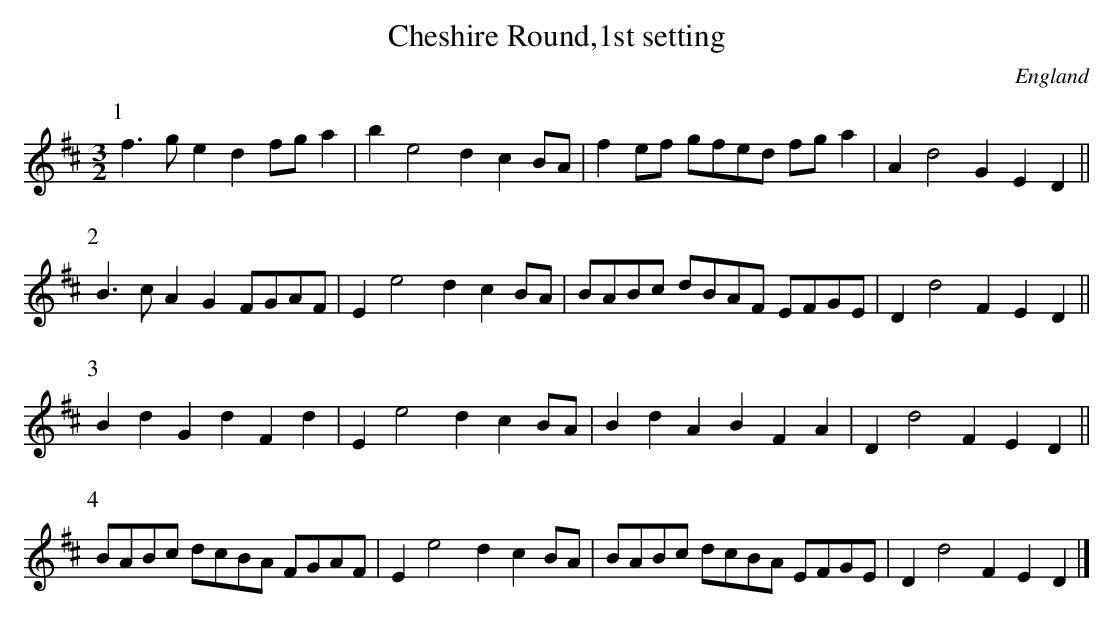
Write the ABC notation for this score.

X:1
T:Cheshire Round,1st setting
L:1/8
M:3/2
O:England
K:D
P:1
f3 g e2 d2 fg a2 | b2 e4 d2 c2 BA |\
f2 ef gfed fg a2 | A2 d4 G2 E2 D2 ||
P:2
B3 c A2 G2 FGAF | E2 e4 d2 c2 BA |\
BABc dBAF  EFGE | D2 d4 F2 E2 D2 ||
P:3
B2 d2 G2 d2 F2 d2 | E2 e4 d2 c2 BA |\
B2 d2 A2 B2 F2 A2 | D2 d4 F2 E2 D2 ||
P:4
BABc dcBA FGAF | E2 e4 d2 c2 BA |\
BABc dcBA EFGE | D2 d4 F2 E2 D2 |]
